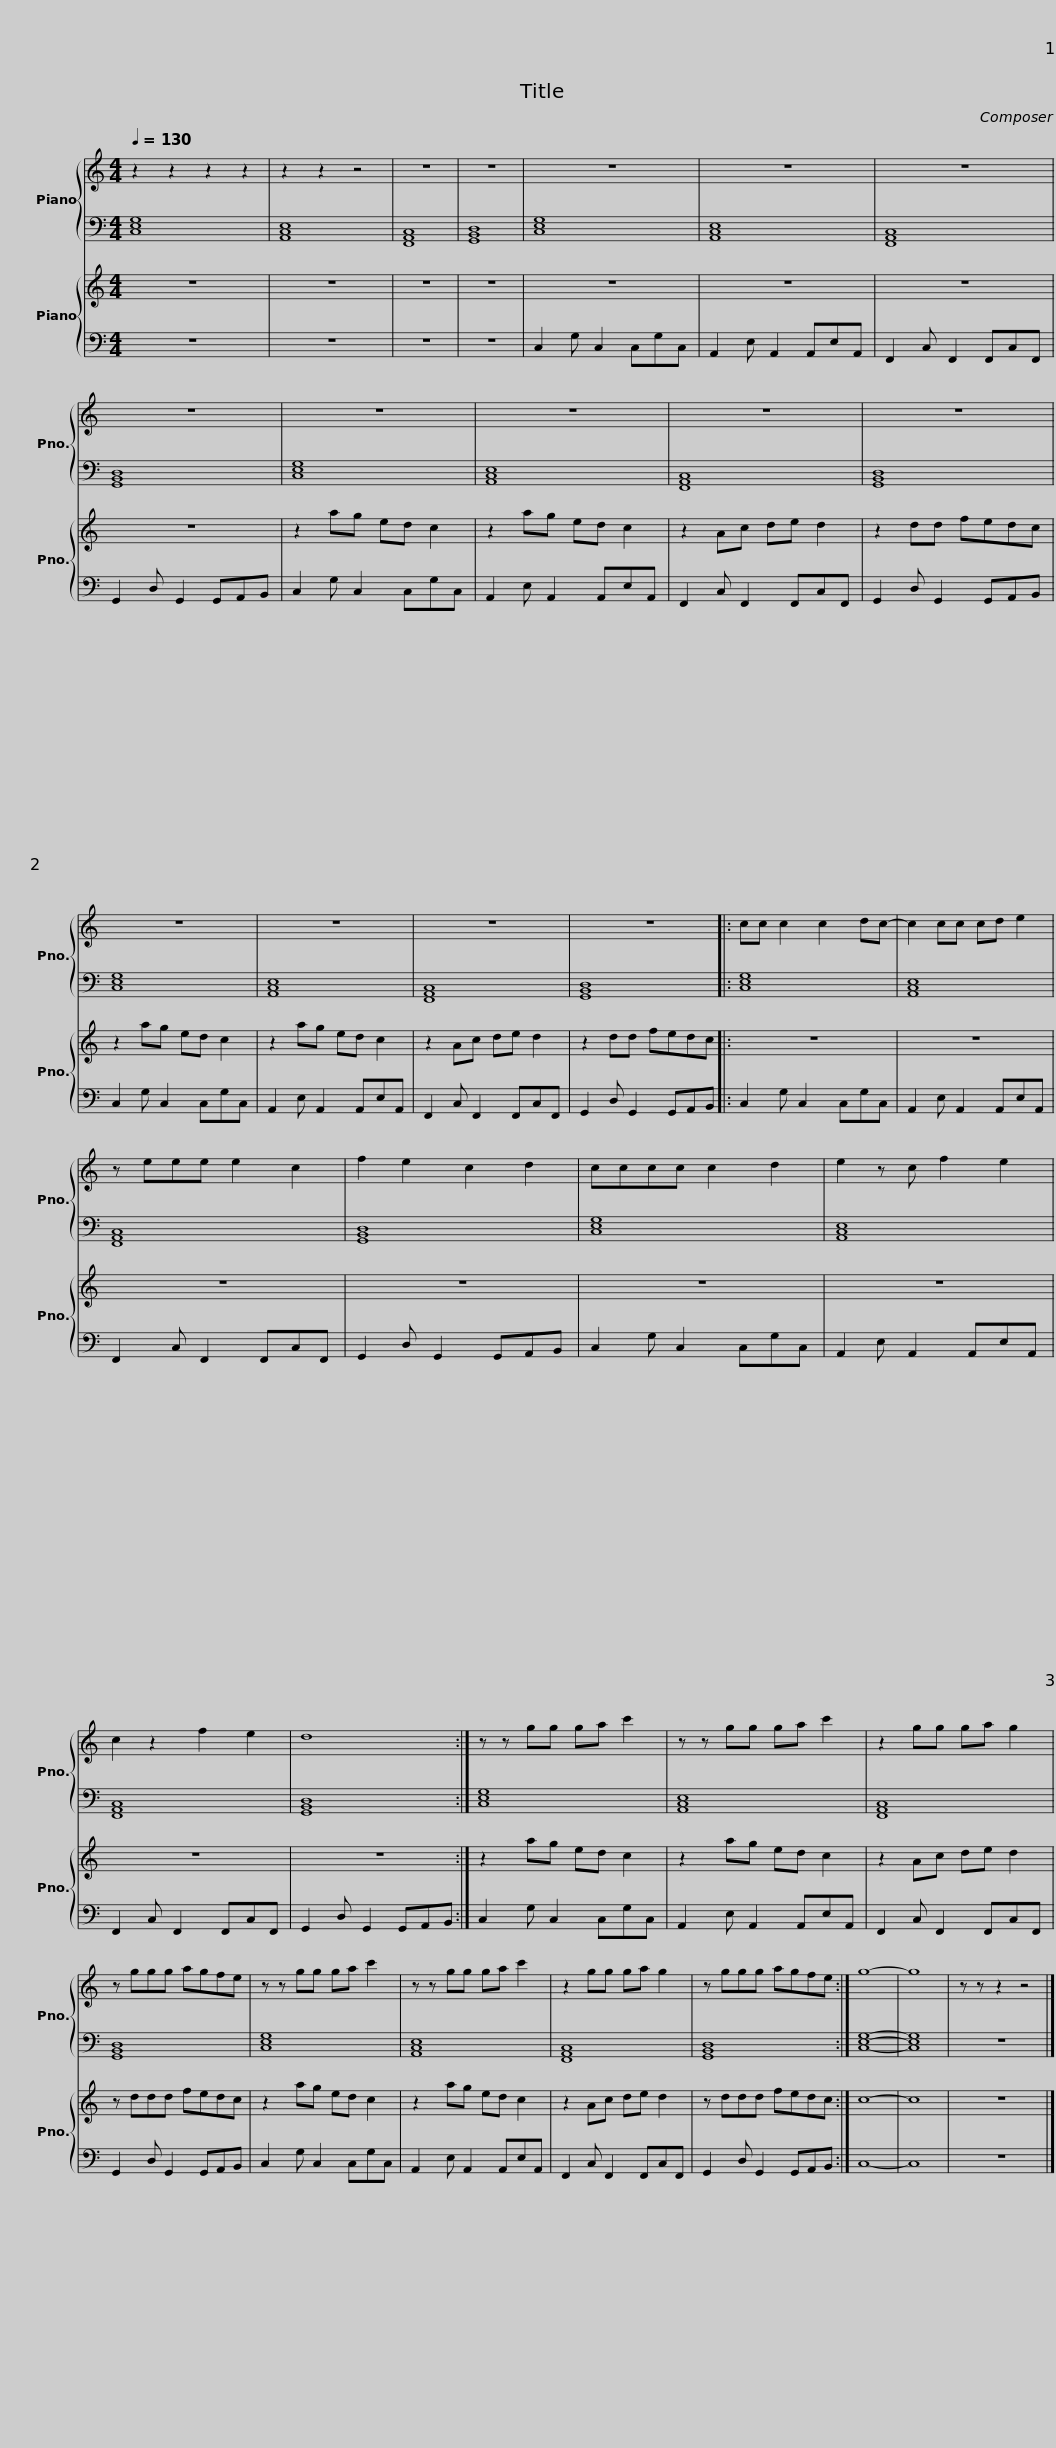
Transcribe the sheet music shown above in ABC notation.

X:1
%%score { 1 | 2 } { 3 | 4 }
L:1/8
Q:1/4=130
M:4/4
I:linebreak $
K:C
V:1 treble
V:2 bass
V:3 treble
V:4 bass
V:1
 z2 z2 z2 z2 | z2 z2 z4 | z8 | z8 |$ z8 | %5
 z8 | z8 | z8 |$ z8 | z8 | %10
 z8 | z8 |$ z8 | z8 | z8 | %15
 z8 |:$ cc c2 c2 dc- | c2 cc cd e2 | z eee e2 c2 | f2 e2 c2 d2 |$ %20
 cccc c2 d2 | e2 z c f2 e2 | c2 z2 f2 e2 | d8 :|$ z z gg ga c'2 | %25
 z z gg ga c'2 | z2 gg ga g2 | z ggg agfe |$ z z gg ga c'2 | z z gg ga c'2 | %30
 z2 gg ga g2 | z ggg agfe :| g8- | g8 | z z z2 z4 |] %35
V:2
 [C,E,G,]8 | [A,,C,E,]8 | [F,,A,,C,]8 | [G,,B,,D,]8 |$ [C,E,G,]8 | %5
 [A,,C,E,]8 | [F,,A,,C,]8 | [G,,B,,D,]8 |$ [C,E,G,]8 | [A,,C,E,]8 | %10
 [F,,A,,C,]8 | [G,,B,,D,]8 |$ [C,E,G,]8 | [A,,C,E,]8 | [F,,A,,C,]8 | %15
 [G,,B,,D,]8 |:$ [C,E,G,]8 | [A,,C,E,]8 | [F,,A,,C,]8 | [G,,B,,D,]8 |$ %20
 [C,E,G,]8 | [A,,C,E,]8 | [F,,A,,C,]8 | [G,,B,,D,]8 :|$ [C,E,G,]8 | %25
 [A,,C,E,]8 | [F,,A,,C,]8 | [G,,B,,D,]8 |$ [C,E,G,]8 | [A,,C,E,]8 | %30
 [F,,A,,C,]8 | [G,,B,,D,]8 :| [C,E,G,]8- | [C,E,G,]8 | z8 |] %35
V:3
 z8 | z8 | z8 | z8 |$ z8 | %5
 z8 | z8 | z8 |$ z2 ag ed c2 | z2 ag ed c2 | %10
 z2 Ac de d2 | z2 dd fedc |$ z2 ag ed c2 | z2 ag ed c2 | z2 Ac de d2 | %15
 z2 dd fedc |:$ z8 | z8 | z8 | z8 |$ %20
 z8 | z8 | z8 | z8 :|$ z2 ag ed c2 | %25
 z2 ag ed c2 | z2 Ac de d2 | z ddd fedc |$ z2 ag ed c2 | z2 ag ed c2 | %30
 z2 Ac de d2 | z ddd fedc :| c8- | c8 | z8 |] %35
V:4
 z8 | z8 | z8 | z8 |$ C,2 G, C,2 C,G,C, | %5
 A,,2 E, A,,2 A,,E,A,, | F,,2 C, F,,2 F,,C,F,, | G,,2 D, G,,2 G,,A,,B,, |$ C,2 G, C,2 C,G,C, | A,,2 E, A,,2 A,,E,A,, | %10
 F,,2 C, F,,2 F,,C,F,, | G,,2 D, G,,2 G,,A,,B,, |$ C,2 G, C,2 C,G,C, | A,,2 E, A,,2 A,,E,A,, | F,,2 C, F,,2 F,,C,F,, | %15
 G,,2 D, G,,2 G,,A,,B,, |:$ C,2 G, C,2 C,G,C, | A,,2 E, A,,2 A,,E,A,, | F,,2 C, F,,2 F,,C,F,, | G,,2 D, G,,2 G,,A,,B,, |$ %20
 C,2 G, C,2 C,G,C, | A,,2 E, A,,2 A,,E,A,, | F,,2 C, F,,2 F,,C,F,, | G,,2 D, G,,2 G,,A,,B,, :|$ C,2 G, C,2 C,G,C, | %25
 A,,2 E, A,,2 A,,E,A,, | F,,2 C, F,,2 F,,C,F,, | G,,2 D, G,,2 G,,A,,B,, |$ C,2 G, C,2 C,G,C, | A,,2 E, A,,2 A,,E,A,, | %30
 F,,2 C, F,,2 F,,C,F,, | G,,2 D, G,,2 G,,A,,B,, :| C,8- | C,8 | z8 |] %35
